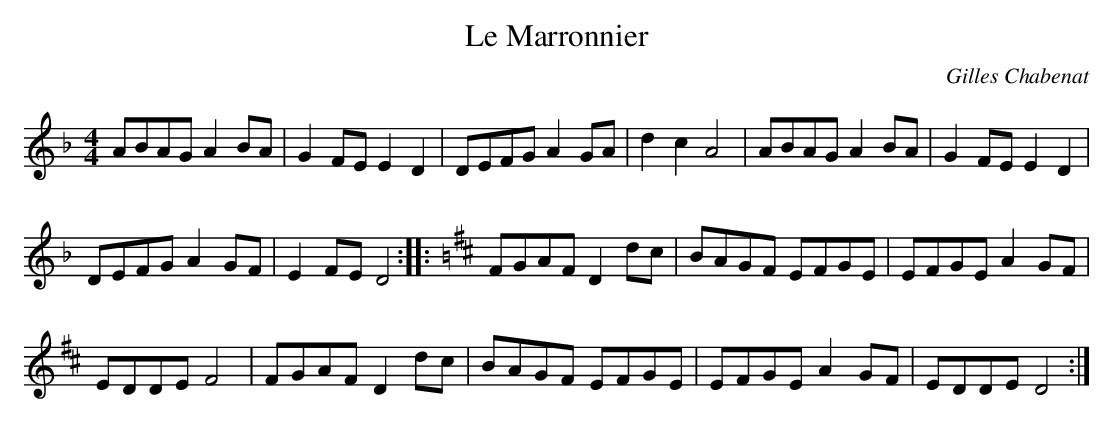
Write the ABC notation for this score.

X:1
T:Le Marronnier
C:Gilles Chabenat
L:1/8
M:4/4
K:D minor
ABAG A2BA | G2FE E2D2 | DEFG A2GA | d2c2 A4 | ABAG A2BA | G2FE E2D2 |
DEFG A2GF | E2FE D4:: [K:D] FGAF D2dc | BAGF EFGE | EFGE A2GF |
EDDE F4 | FGAF D2dc | BAGF EFGE | EFGE A2GF | EDDE D4 :|
